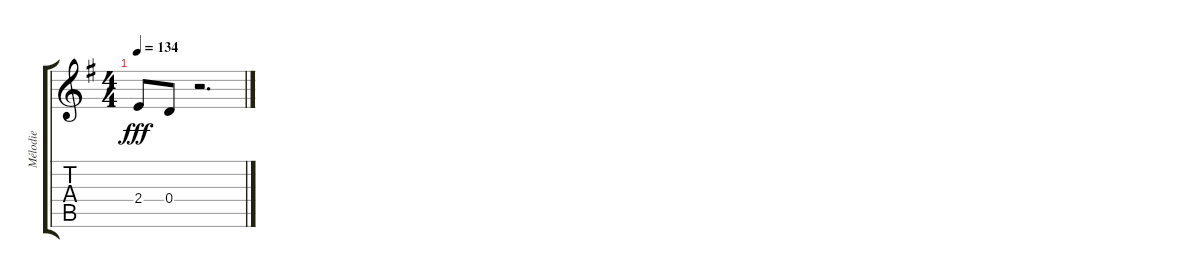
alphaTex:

\track ("Mélodie" "Mélodie") {instrument electricguitarjazz}
\staff {score tabs}
\tuning (E4 B3 G3 D3 A2 E2) {hide}
\ts (4 4)
\tempo 134
\clef g2
\ks g
2.4.8{dy fff} 0.4.8 r.2{d}
